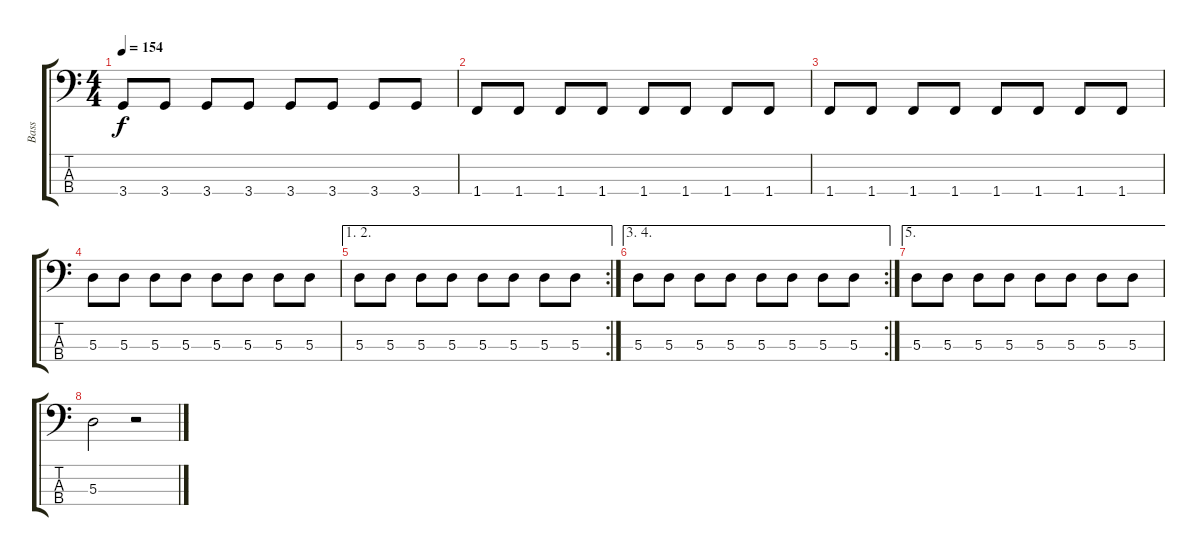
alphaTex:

\track ("Bass" "Bass") {instrument electricbassfinger}
\staff {score tabs}
\tuning (G2 D2 A1 E1) {hide}
\ts (4 4)
\tempo 154
\clef f4
\ks c
3.4.8{dy f} 3.4.8 3.4.8 3.4.8 3.4.8 3.4.8 3.4.8 3.4.8 |
1.4.8 1.4.8 1.4.8 1.4.8 1.4.8 1.4.8 1.4.8 1.4.8 |
1.4.8 1.4.8 1.4.8 1.4.8 1.4.8 1.4.8 1.4.8 1.4.8 |
5.3.8 5.3.8 5.3.8 5.3.8 5.3.8 5.3.8 5.3.8 5.3.8 |
\ae (1 2)
\rc 2
5.3.8 5.3.8 5.3.8 5.3.8 5.3.8 5.3.8 5.3.8 5.3.8 |
\ae (3 4)
\rc 2
5.3.8 5.3.8 5.3.8 5.3.8 5.3.8 5.3.8 5.3.8 5.3.8 |
\ae 5
5.3.8 5.3.8 5.3.8 5.3.8 5.3.8 5.3.8 5.3.8 5.3.8 |
5.3.2 r.2
